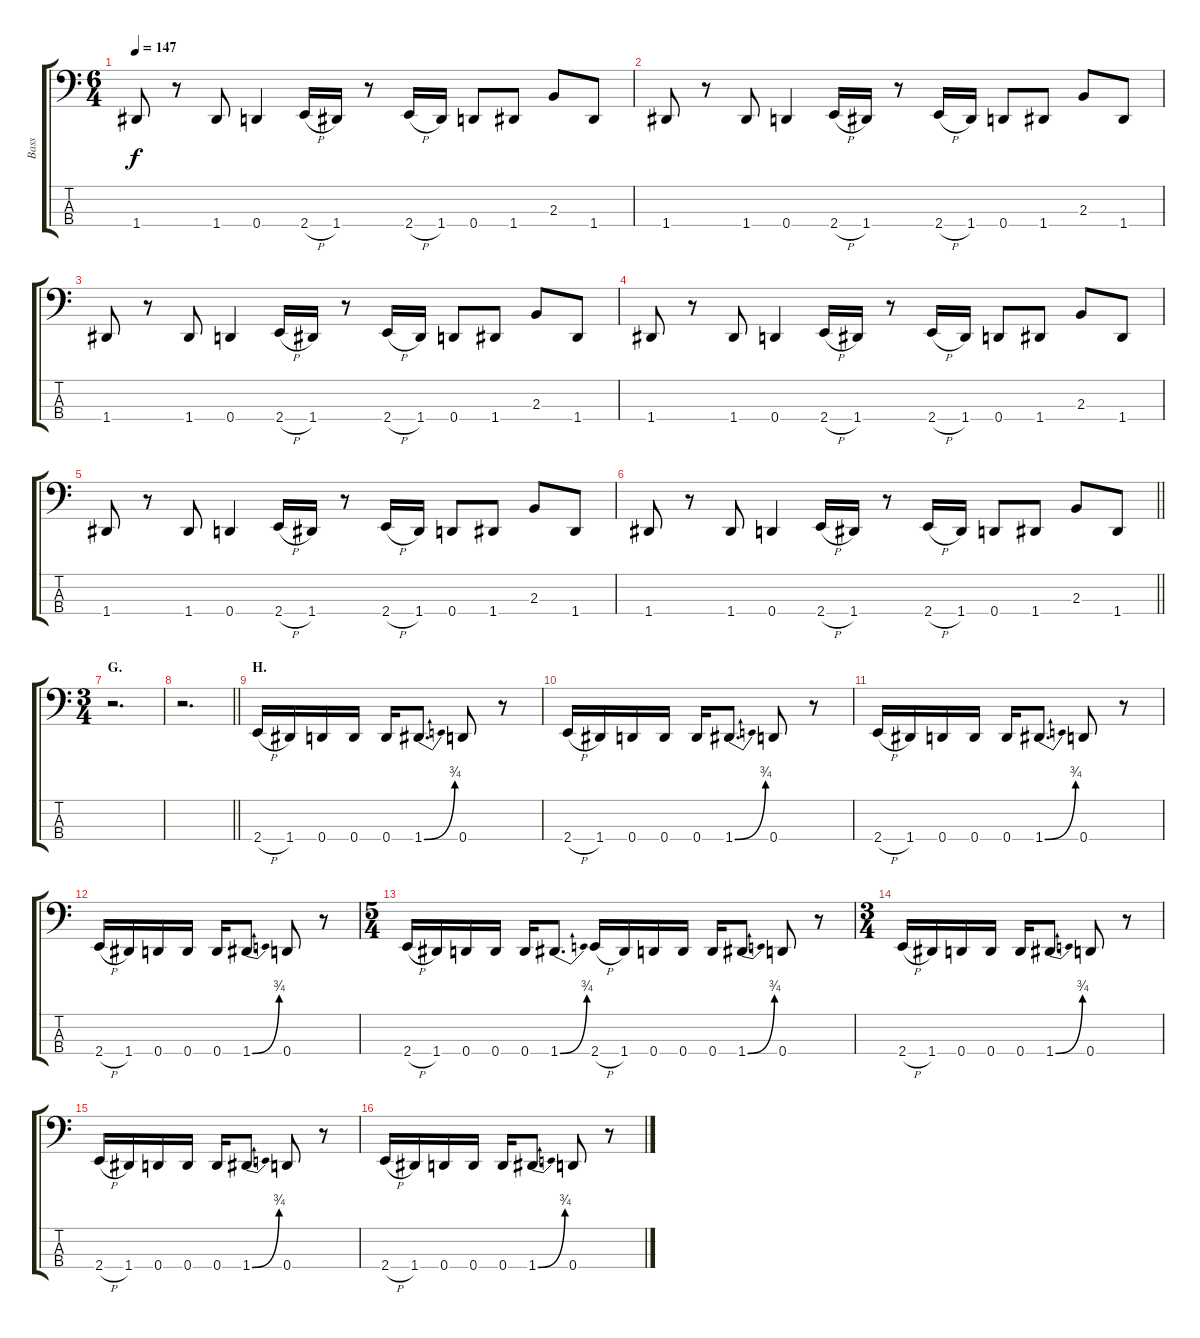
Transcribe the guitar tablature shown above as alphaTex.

\track ("Bass" "Bass") {instrument electricbasspick}
\staff {score tabs}
\tuning (G2 D2 A1 D1) {hide}
\ts (6 4)
\tempo 147
\clef f4
\ks c
1.4.8{dy f} r.8 1.4.8 0.4.4 2.4{h}.16 1.4.16 r.8 2.4{h}.16 1.4.16 0.4.8 1.4.8 2.3.8 1.4.8 |
1.4.8 r.8 1.4.8 0.4.4 2.4{h}.16 1.4.16 r.8 2.4{h}.16 1.4.16 0.4.8 1.4.8 2.3.8 1.4.8 |
1.4.8 r.8 1.4.8 0.4.4 2.4{h}.16 1.4.16 r.8 2.4{h}.16 1.4.16 0.4.8 1.4.8 2.3.8 1.4.8 |
1.4.8 r.8 1.4.8 0.4.4 2.4{h}.16 1.4.16 r.8 2.4{h}.16 1.4.16 0.4.8 1.4.8 2.3.8 1.4.8 |
1.4.8 r.8 1.4.8 0.4.4 2.4{h}.16 1.4.16 r.8 2.4{h}.16 1.4.16 0.4.8 1.4.8 2.3.8 1.4.8 |
\barLineRight lightlight
1.4.8 r.8 1.4.8 0.4.4 2.4{h}.16 1.4.16 r.8 2.4{h}.16 1.4.16 0.4.8 1.4.8 2.3.8 1.4.8 |
\ts (3 4)
\section ("" "G.")
r.2{d} |
\barLineRight lightlight
r.2{d} |
\section ("" "H.")
2.4{h}.16 1.4.16 0.4.16 0.4.16 0.4.16 1.4{be (bend 0 0 60 3)}.8{d} 0.4.8 r.8 |
2.4{h}.16 1.4.16 0.4.16 0.4.16 0.4.16 1.4{be (bend 0 0 60 3)}.8{d} 0.4.8 r.8 |
2.4{h}.16 1.4.16 0.4.16 0.4.16 0.4.16 1.4{be (bend 0 0 60 3)}.8{d} 0.4.8 r.8 |
2.4{h}.16 1.4.16 0.4.16 0.4.16 0.4.16 1.4{be (bend 0 0 60 3)}.8{d} 0.4.8 r.8 |
\ts (5 4)
2.4{h}.16 1.4.16 0.4.16 0.4.16 0.4.16 1.4{be (bend 0 0 60 3)}.8{d} 2.4{h}.16 1.4.16 0.4.16 0.4.16 0.4.16 1.4{be (bend 0 0 60 3)}.8{d} 0.4.8 r.8 |
\ts (3 4)
2.4{h}.16 1.4.16 0.4.16 0.4.16 0.4.16 1.4{be (bend 0 0 60 3)}.8{d} 0.4.8 r.8 |
2.4{h}.16 1.4.16 0.4.16 0.4.16 0.4.16 1.4{be (bend 0 0 60 3)}.8{d} 0.4.8 r.8 |
2.4{h}.16 1.4.16 0.4.16 0.4.16 0.4.16 1.4{be (bend 0 0 60 3)}.8{d} 0.4.8 r.8
